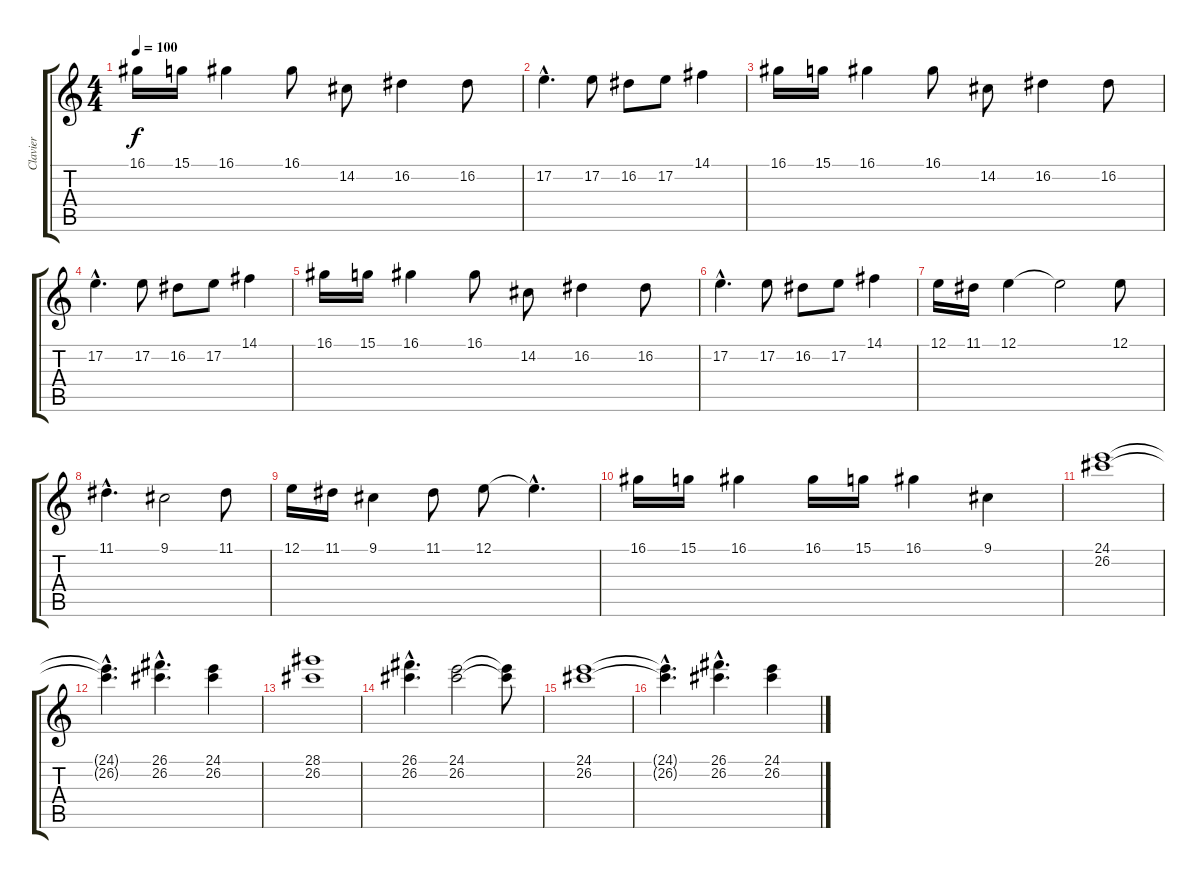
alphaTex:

\track ("Clavier" "Clavier") {instrument brightacousticpiano}
\staff {score tabs}
\tuning (E4 B3 G3 D3 A2 E2) {hide}
\ts (4 4)
\tempo 100
\clef g2
\ks c
16.1.16{dy f} 15.1.16 16.1.4 16.1.8 14.2.8 16.2.4 16.2.8 |
17.2{hac}.4{d} 17.2.8 16.2.8 17.2.8 14.1.4 |
16.1.16 15.1.16 16.1.4 16.1.8 14.2.8 16.2.4 16.2.8 |
17.2{hac}.4{d} 17.2.8 16.2.8 17.2.8 14.1.4 |
16.1.16 15.1.16 16.1.4 16.1.8 14.2.8 16.2.4 16.2.8 |
17.2{hac}.4{d} 17.2.8 16.2.8 17.2.8 14.1.4 |
12.1.16 11.1.16 12.1.4 12.1{t}.2 12.1.8 |
11.1{hac}.4{d} 9.1.2 11.1.8 |
12.1.16 11.1.16 9.1.4 11.1.8 12.1.8 12.1{hac t}.4{d} |
16.1.16 15.1.16 16.1.4 16.1.16 15.1.16 16.1.4 9.1.4 |
(24.1 26.2).1{instrument pad2warm} |
(24.1{hac t} 26.2{hac t}).4{d} (26.1{hac} 26.2{hac}).4{d} (24.1 26.2).4 |
(28.1 26.2).1 |
(26.1{hac} 26.2{hac}).4{d} (24.1 26.2).2 (24.1{t} 26.2{t}).8 |
(24.1 26.2).1{volume 3} |
(24.1{hac t} 26.2{hac t}).4{d} (26.1{hac} 26.2{hac}).4{d} (24.1 26.2).4
